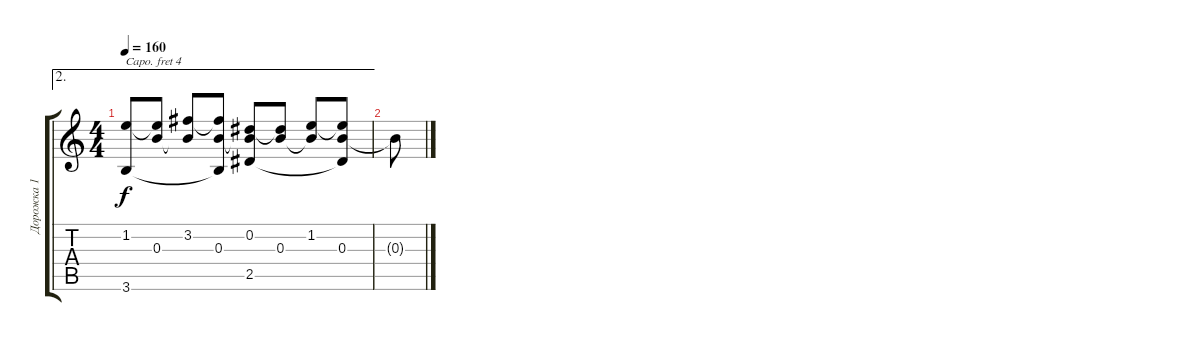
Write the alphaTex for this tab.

\track ("Дорожка 1" "Дорожка 1") {instrument acousticguitarsteel}
\staff {score tabs}
\capo 4
\tuning (E4 B3 G3 D3 A2 E2) {hide}
\ae 2
\ts (4 4)
\tempo 160
\clef g2
\ks c
(1.2 3.6).8{dy f} (1.2{t} 0.3).8 (3.2 0.3{t}).8 (3.2{t} 0.3 3.6{t}).8 (0.2 0.3{t} 2.5).8 (0.2{t} 0.3).8 (1.2 0.3{t}).8 (1.2{t} 0.3 2.5{t}).8 |
0.3{t}.8
